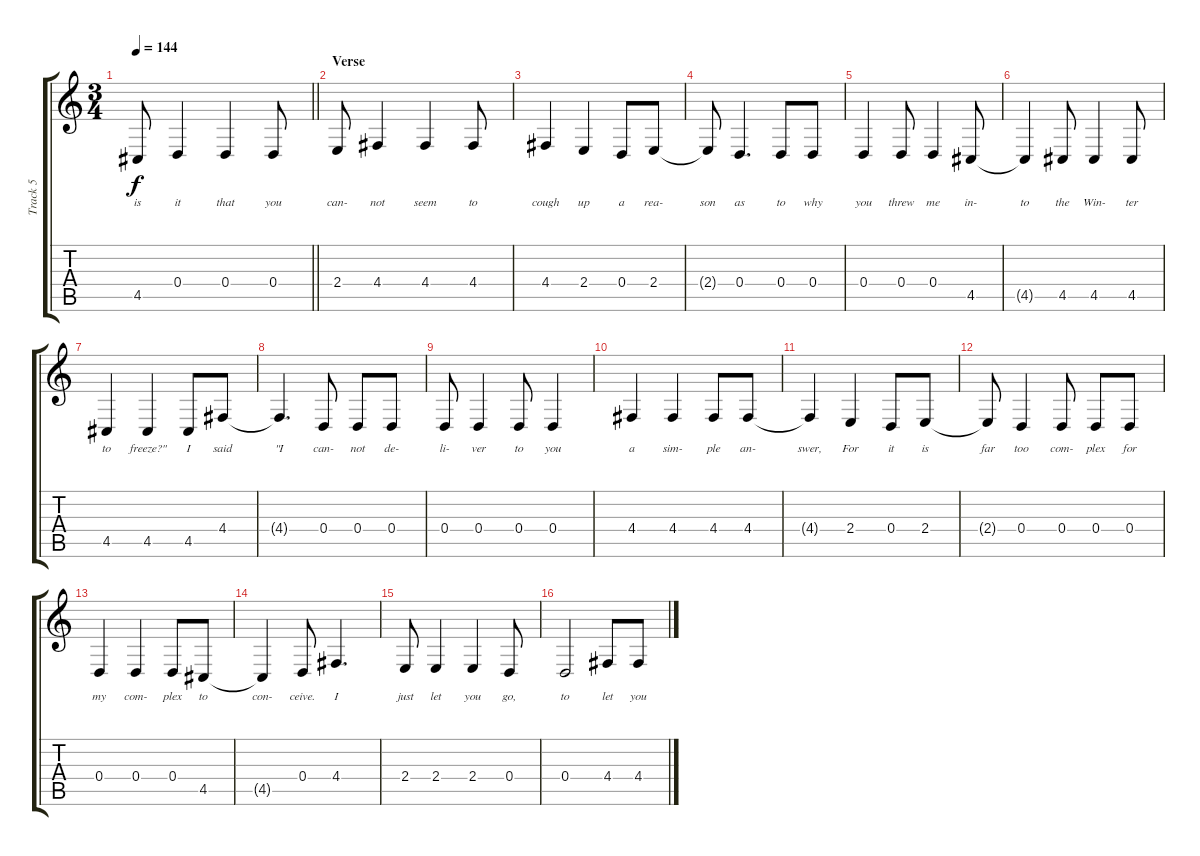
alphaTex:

\track ("Track 5" "Track 5") {instrument clarinet}
\staff {score tabs}
\tuning (E4 B3 G3 D3 A2 D2) {hide}
\ts (3 4)
\tempo 144
\clef g2
\barLineRight lightlight
\ks c
4.5.8{lyrics (0 "is") lyrics (1 "") lyrics (2 "") lyrics (3 "") lyrics (4 "") dy f} 0.4.4{lyrics (0 "it") lyrics (1 "") lyrics (2 "") lyrics (3 "") lyrics (4 "")} 0.4.4{lyrics (0 "that") lyrics (1 "") lyrics (2 "") lyrics (3 "") lyrics (4 "")} 0.4.8{lyrics (0 "you") lyrics (1 "") lyrics (2 "") lyrics (3 "") lyrics (4 "")} |
\section ("" "Verse")
2.4.8{lyrics (0 "can-") lyrics (1 "") lyrics (2 "") lyrics (3 "") lyrics (4 "")} 4.4.4{lyrics (0 "not") lyrics (1 "") lyrics (2 "") lyrics (3 "") lyrics (4 "")} 4.4.4{lyrics (0 "seem") lyrics (1 "") lyrics (2 "") lyrics (3 "") lyrics (4 "")} 4.4.8{lyrics (0 "to") lyrics (1 "") lyrics (2 "") lyrics (3 "") lyrics (4 "")} |
4.4.4{lyrics (0 "cough") lyrics (1 "") lyrics (2 "") lyrics (3 "") lyrics (4 "")} 2.4.4{lyrics (0 "up") lyrics (1 "") lyrics (2 "") lyrics (3 "") lyrics (4 "")} 0.4.8{lyrics (0 "a") lyrics (1 "") lyrics (2 "") lyrics (3 "") lyrics (4 "")} 2.4.8{lyrics (0 "rea-") lyrics (1 "") lyrics (2 "") lyrics (3 "") lyrics (4 "")} |
2.4{t}.8{lyrics (0 "son") lyrics (1 "") lyrics (2 "") lyrics (3 "") lyrics (4 "")} 0.4.4{d lyrics (0 "as") lyrics (1 "") lyrics (2 "") lyrics (3 "") lyrics (4 "")} 0.4.8{lyrics (0 "to") lyrics (1 "") lyrics (2 "") lyrics (3 "") lyrics (4 "")} 0.4.8{lyrics (0 "why") lyrics (1 "") lyrics (2 "") lyrics (3 "") lyrics (4 "")} |
0.4.4{lyrics (0 "you") lyrics (1 "") lyrics (2 "") lyrics (3 "") lyrics (4 "")} 0.4.8{lyrics (0 "threw") lyrics (1 "") lyrics (2 "") lyrics (3 "") lyrics (4 "")} 0.4.4{lyrics (0 "me") lyrics (1 "") lyrics (2 "") lyrics (3 "") lyrics (4 "")} 4.5.8{lyrics (0 "in-") lyrics (1 "") lyrics (2 "") lyrics (3 "") lyrics (4 "")} |
4.5{t}.4{lyrics (0 "to") lyrics (1 "") lyrics (2 "") lyrics (3 "") lyrics (4 "")} 4.5.8{lyrics (0 "the") lyrics (1 "") lyrics (2 "") lyrics (3 "") lyrics (4 "")} 4.5.4{lyrics (0 "Win-") lyrics (1 "") lyrics (2 "") lyrics (3 "") lyrics (4 "")} 4.5.8{lyrics (0 "ter") lyrics (1 "") lyrics (2 "") lyrics (3 "") lyrics (4 "")} |
4.5.4{lyrics (0 "to") lyrics (1 "") lyrics (2 "") lyrics (3 "") lyrics (4 "")} 4.5.4{lyrics (0 "freeze?\"") lyrics (1 "") lyrics (2 "") lyrics (3 "") lyrics (4 "")} 4.5.8{lyrics (0 "I") lyrics (1 "") lyrics (2 "") lyrics (3 "") lyrics (4 "")} 4.4.8{lyrics (0 "said") lyrics (1 "") lyrics (2 "") lyrics (3 "") lyrics (4 "")} |
4.4{t}.4{d lyrics (0 "\"I") lyrics (1 "") lyrics (2 "") lyrics (3 "") lyrics (4 "")} 0.4.8{lyrics (0 "can-") lyrics (1 "") lyrics (2 "") lyrics (3 "") lyrics (4 "")} 0.4.8{lyrics (0 "not") lyrics (1 "") lyrics (2 "") lyrics (3 "") lyrics (4 "")} 0.4.8{lyrics (0 "de-") lyrics (1 "") lyrics (2 "") lyrics (3 "") lyrics (4 "")} |
0.4.8{lyrics (0 "li-") lyrics (1 "") lyrics (2 "") lyrics (3 "") lyrics (4 "")} 0.4.4{lyrics (0 "ver") lyrics (1 "") lyrics (2 "") lyrics (3 "") lyrics (4 "")} 0.4.8{lyrics (0 "to") lyrics (1 "") lyrics (2 "") lyrics (3 "") lyrics (4 "")} 0.4.4{lyrics (0 "you") lyrics (1 "") lyrics (2 "") lyrics (3 "") lyrics (4 "")} |
4.4.4{lyrics (0 "a") lyrics (1 "") lyrics (2 "") lyrics (3 "") lyrics (4 "")} 4.4.4{lyrics (0 "sim-") lyrics (1 "") lyrics (2 "") lyrics (3 "") lyrics (4 "")} 4.4.8{lyrics (0 "ple") lyrics (1 "") lyrics (2 "") lyrics (3 "") lyrics (4 "")} 4.4.8{lyrics (0 "an-") lyrics (1 "") lyrics (2 "") lyrics (3 "") lyrics (4 "")} |
4.4{t}.4{lyrics (0 "swer,") lyrics (1 "") lyrics (2 "") lyrics (3 "") lyrics (4 "")} 2.4.4{lyrics (0 "For") lyrics (1 "") lyrics (2 "") lyrics (3 "") lyrics (4 "")} 0.4.8{lyrics (0 "it") lyrics (1 "") lyrics (2 "") lyrics (3 "") lyrics (4 "")} 2.4.8{lyrics (0 "is") lyrics (1 "") lyrics (2 "") lyrics (3 "") lyrics (4 "")} |
2.4{t}.8{lyrics (0 "far") lyrics (1 "") lyrics (2 "") lyrics (3 "") lyrics (4 "")} 0.4.4{lyrics (0 "too") lyrics (1 "") lyrics (2 "") lyrics (3 "") lyrics (4 "")} 0.4.8{lyrics (0 "com-") lyrics (1 "") lyrics (2 "") lyrics (3 "") lyrics (4 "")} 0.4.8{lyrics (0 "plex") lyrics (1 "") lyrics (2 "") lyrics (3 "") lyrics (4 "")} 0.4.8{lyrics (0 "for") lyrics (1 "") lyrics (2 "") lyrics (3 "") lyrics (4 "")} |
0.4.4{lyrics (0 "my") lyrics (1 "") lyrics (2 "") lyrics (3 "") lyrics (4 "")} 0.4.4{lyrics (0 "com-") lyrics (1 "") lyrics (2 "") lyrics (3 "") lyrics (4 "")} 0.4.8{lyrics (0 "plex") lyrics (1 "") lyrics (2 "") lyrics (3 "") lyrics (4 "")} 4.5.8{lyrics (0 "to") lyrics (1 "") lyrics (2 "") lyrics (3 "") lyrics (4 "")} |
4.5{t}.4{lyrics (0 "con-") lyrics (1 "") lyrics (2 "") lyrics (3 "") lyrics (4 "")} 0.4.8{lyrics (0 "ceive.") lyrics (1 "") lyrics (2 "") lyrics (3 "") lyrics (4 "")} 4.4.4{d lyrics (0 "I") lyrics (1 "") lyrics (2 "") lyrics (3 "") lyrics (4 "")} |
2.4.8{lyrics (0 "just") lyrics (1 "") lyrics (2 "") lyrics (3 "") lyrics (4 "")} 2.4.4{lyrics (0 "let") lyrics (1 "") lyrics (2 "") lyrics (3 "") lyrics (4 "")} 2.4.4{lyrics (0 "you") lyrics (1 "") lyrics (2 "") lyrics (3 "") lyrics (4 "")} 0.4.8{lyrics (0 "go,") lyrics (1 "") lyrics (2 "") lyrics (3 "") lyrics (4 "")} |
0.4.2{lyrics (0 "to") lyrics (1 "") lyrics (2 "") lyrics (3 "") lyrics (4 "")} 4.4.8{lyrics (0 "let") lyrics (1 "") lyrics (2 "") lyrics (3 "") lyrics (4 "")} 4.4.8{lyrics (0 "you") lyrics (1 "") lyrics (2 "") lyrics (3 "") lyrics (4 "")}
